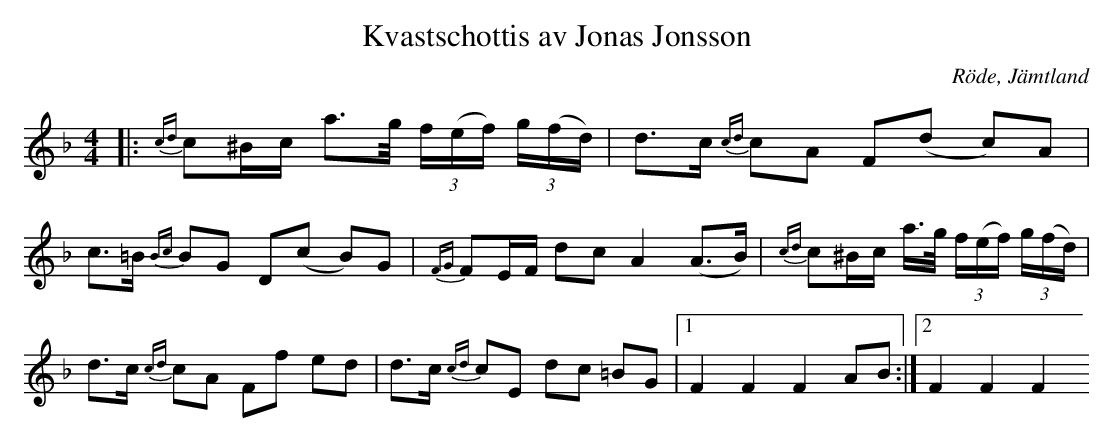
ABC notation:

X:1
T:Kvastschottis av Jonas Jonsson
O:Röde, Jämtland
M:4/4
L:1/16
K:F
|: {cd}c2^Bc a2>g (3f(ef) (3g(fd) | d2>c2 {cd}c2A2 F2(d2- c2)A2 | c2>=B2 {Bc}B2G2 D2(c2- B2)G2 | {FG}F2EF d2c2 A4 (A2>B2) | {cd}c2^Bc a>g (3f(ef) (3g(fd) | d2>c2 {cd}c2A2 F2f2 e2d2 | d2>c2 {cd}c2E2 d2c2 =B2G2 |1 F4 F4 F4 A2B2 :|2 F4 F4 F4
